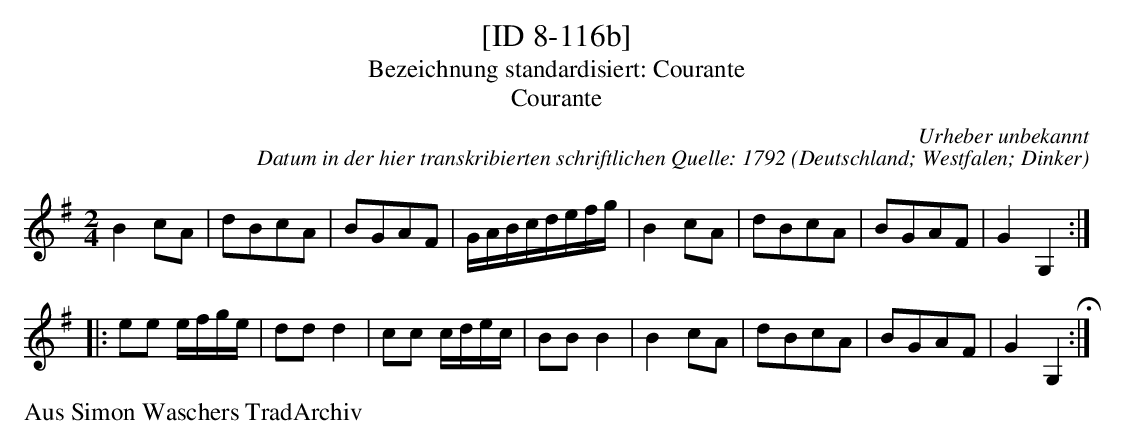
X:1
T:[ID 8-116b]
T:Bezeichnung standardisiert: Courante
T:Courante
C:Urheber unbekannt
C:Datum in der hier transkribierten schriftlichen Quelle: 1792
O:Deutschland; Westfalen; Dinker
L:1/16
M:2/4
K:G
B4c2A2 | d2B2c2A2 | B2G2A2F2 | GABcdefg | B4c2A2 | d2B2c2A2 | B2G2A2F2 | G4G,4 ::
e2e2 efge | d2d2d4 | c2c2 cdec | B2B2B4 | B4c2A2 | d2B2c2A2 | B2G2A2F2 | G4G,4 H:|
